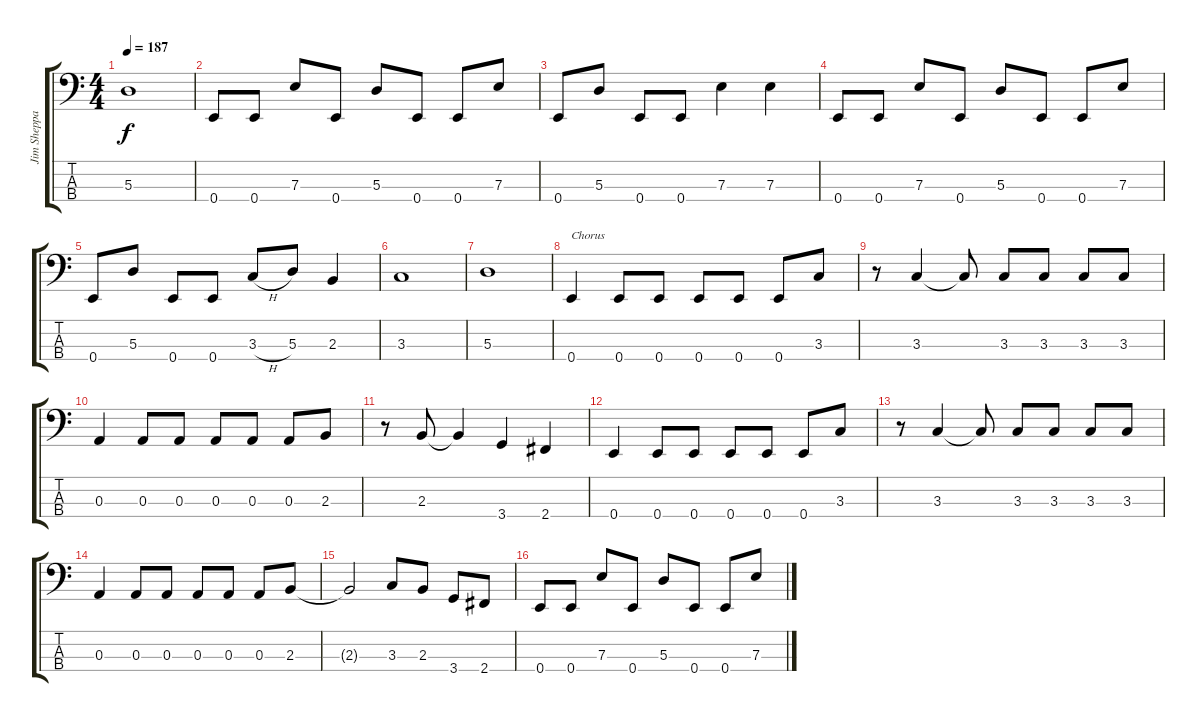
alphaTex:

\track ("Jim Sheppard" "Jim Sheppa") {instrument electricbasspick}
\staff {score tabs}
\tuning (G2 D2 A1 E1) {hide}
\ts (4 4)
\tempo 187
\clef f4
\ks c
5.3.1{dy f} |
0.4.8 0.4.8 7.3.8 0.4.8 5.3.8 0.4.8 0.4.8 7.3.8 |
0.4.8 5.3.8 0.4.8 0.4.8 7.3.4 7.3.4 |
0.4.8 0.4.8 7.3.8 0.4.8 5.3.8 0.4.8 0.4.8 7.3.8 |
0.4.8 5.3.8 0.4.8 0.4.8 3.3{h}.8 5.3.8 2.3.4 |
3.3.1 |
5.3.1 |
0.4.4{txt "Chorus"} 0.4.8 0.4.8 0.4.8 0.4.8 0.4.8 3.3.8 |
r.8 3.3.4 3.3{t}.8 3.3.8 3.3.8 3.3.8 3.3.8 |
0.3.4 0.3.8 0.3.8 0.3.8 0.3.8 0.3.8 2.3.8 |
r.8 2.3.8 2.3{t}.4 3.4.4 2.4.4 |
0.4.4 0.4.8 0.4.8 0.4.8 0.4.8 0.4.8 3.3.8 |
r.8 3.3.4 3.3{t}.8 3.3.8 3.3.8 3.3.8 3.3.8 |
0.3.4 0.3.8 0.3.8 0.3.8 0.3.8 0.3.8 2.3.8 |
2.3{t}.2 3.3.8 2.3.8 3.4.8 2.4.8 |
0.4.8 0.4.8 7.3.8 0.4.8 5.3.8 0.4.8 0.4.8 7.3.8
